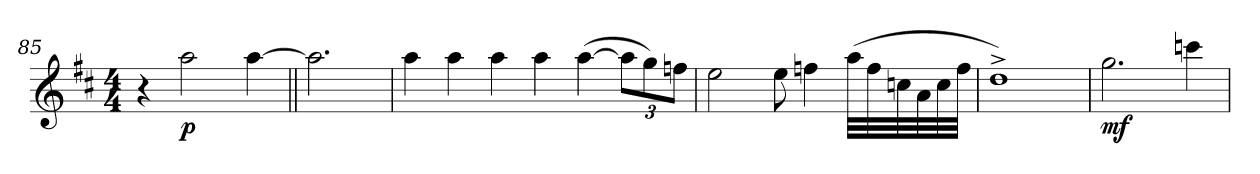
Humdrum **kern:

**kern	**dynam
*part1	*part1
*staff1	*staff1
*clefG2	*
*k[f#c#]	*
*M4/4	*
=85	=85
4r	.
!	!LO:DY:b
2aa\	p
[4aa\	.
=86||	=86||
2.aa\]	.
=87	=87
4aa\	.
4aa\	.
4aa\	.
4aa\	.
(>[4aa\	.
*Xbrackettup	*
12aa\L]	.
12gg\)	.
12ffn\J	.
=88	=88
2ee\	.
8ee\	.
4ffn\	.
(>32aa\LLL	.
32ff\	.
32ccn\	.
32a\	.
32cc\	.
32ff\JJJ	.
=89	=89
1dd^)	.
=90	=90
!	!LO:DY:b
2.gg\	mf
4cccn\	.
=	=
*-	*-
